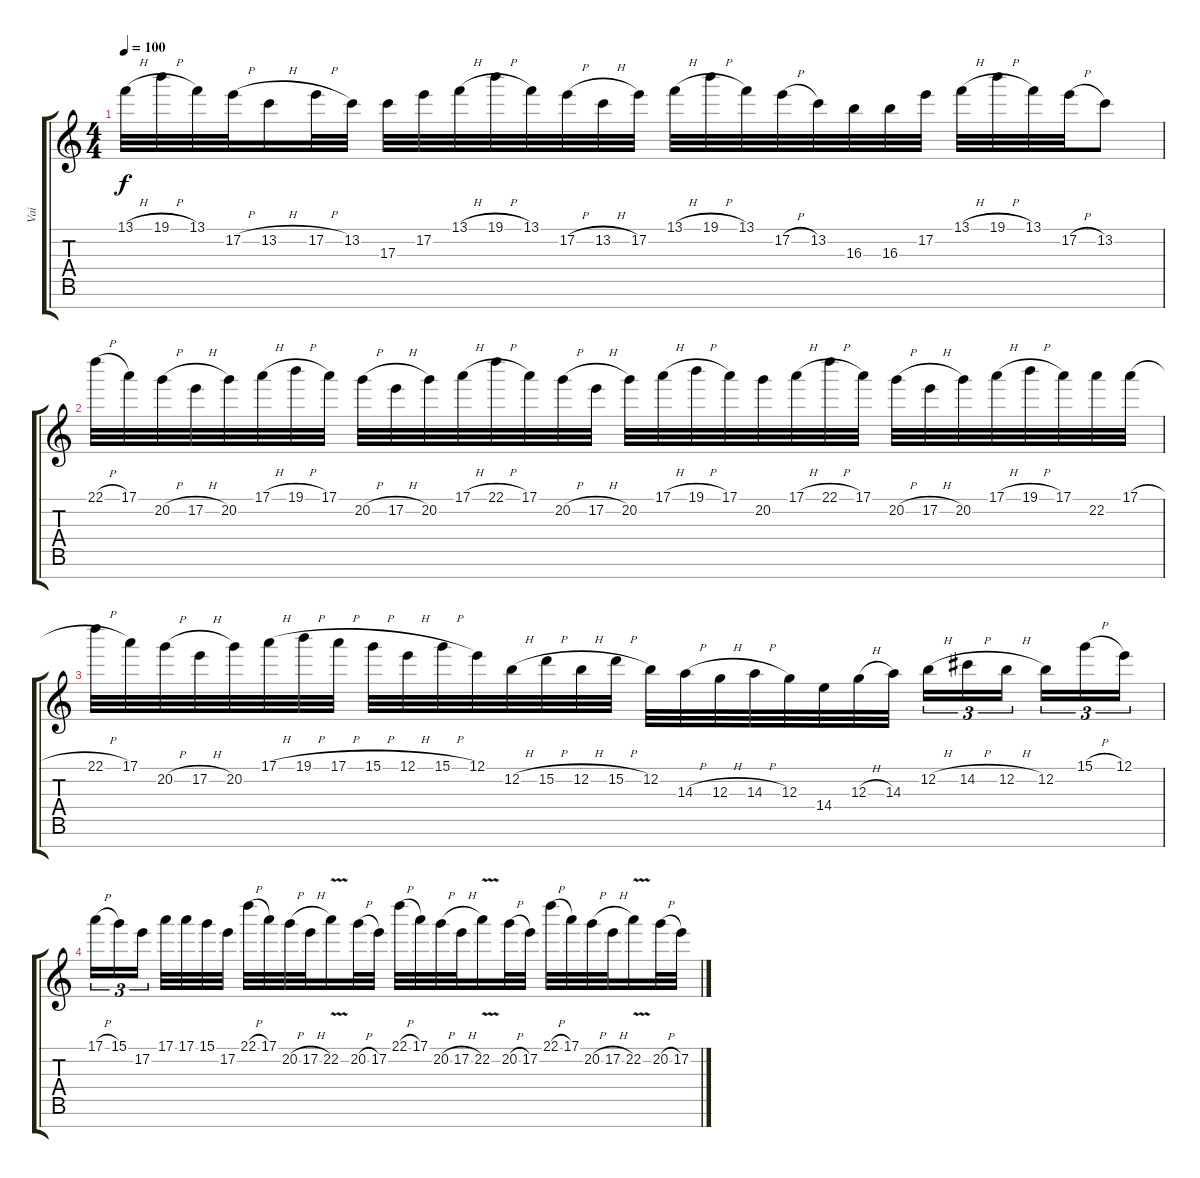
\track ("Vai" "Vai") {instrument overdrivenguitar}
\staff {score tabs}
\tuning (E4 B3 G3 D3 A2 E2 B1) {hide}
\ts (4 4)
\tempo 100
\clef g2
\ks c
13.1{h}.32{dy f} 19.1{h}.32 13.1.32 17.2{h}.32 13.2{h}.16 17.2{h}.32 13.2.32 17.3.32 17.2.32 13.1{h}.32 19.1{h}.32 13.1.32 17.2{h}.32 13.2{h}.32 17.2.32 13.1{h}.32 19.1{h}.32 13.1.32 17.2{h}.32 13.2.32 16.3.32 16.3.32 17.2.32 13.1{h}.32 19.1{h}.32 13.1.32 17.2{h}.32 13.2.8 |
22.1{h}.32 17.1.32 20.2{h}.32 17.2{h}.32 20.2.32 17.1{h}.32 19.1{h}.32 17.1.32 20.2{h}.32 17.2{h}.32 20.2.32 17.1{h}.32 22.1{h}.32 17.1.32 20.2{h}.32 17.2{h}.32 20.2.32 17.1{h}.32 19.1{h}.32 17.1.32 20.2.32 17.1{h}.32 22.1{h}.32 17.1.32 20.2{h}.32 17.2{h}.32 20.2.32 17.1{h}.32 19.1{h}.32 17.1.32 22.2.32 17.1{h}.32 |
22.1{h}.32 17.1.32 20.2{h}.32 17.2{h}.32 20.2.32 17.1{h}.32 19.1{h}.32 17.1{h}.32 15.1{h}.32 12.1{h}.32 15.1{h}.32 12.1.32 12.2{h}.32 15.2{h}.32 12.2{h}.32 15.2{h}.32 12.2.32 14.3{h}.32 12.3{h}.32 14.3{h}.32 12.3.32 14.4.32 12.3{h}.32 14.3.32 12.2{h}.16{tu (3 2)} 14.2{h}.16{tu (3 2)} 12.2{h}.16{tu (3 2)} 12.2.16{tu (3 2)} 15.1{h}.16{tu (3 2)} 12.1.16{tu (3 2)} |
17.1{h}.16{tu (3 2)} 15.1.16{tu (3 2)} 17.2.16{tu (3 2)} 17.1.32 17.1.32 15.1.32 17.2.32 22.1{h}.32 17.1.32 20.2{h}.32 17.2{h}.32 22.2{v}.16 20.2{h}.32 17.2.32 22.1{h}.32 17.1.32 20.2{h}.32 17.2{h}.32 22.2{v}.16 20.2{h}.32 17.2.32 22.1{h}.32 17.1.32 20.2{h}.32 17.2{h}.32 22.2{v}.16 20.2{h}.32 17.2.32
